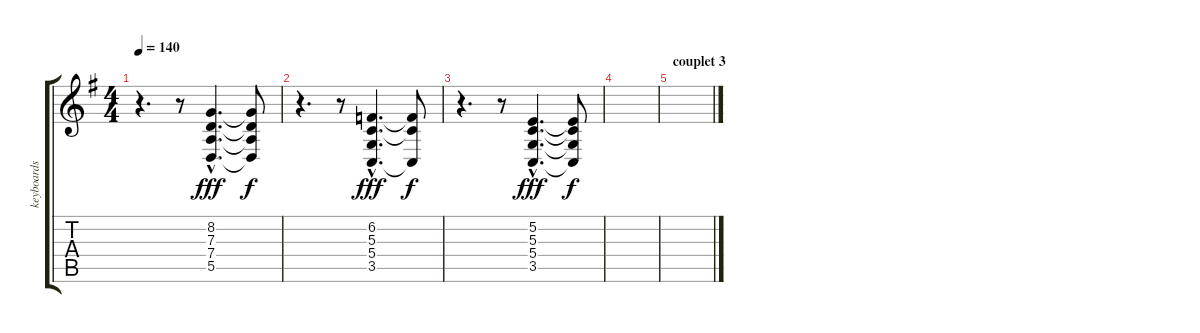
\track ("keyboards" "keyboards") {instrument pad1newage}
\staff {score tabs}
\tuning (E4 B3 G3 D3 A2 E2) {hide}
\ts (4 4)
\tempo 140
\clef g2
\ks g
r.4{d dy f instrument brasssection} r.8 (8.2{hac} 7.3{hac} 7.4{hac} 5.5{hac}).4{d dy fff} (8.2{t} 7.3{t} 7.4{t} 5.5{t}).8{dy f} |
r.4{d} r.8 (6.2{hac} 5.3{hac} 5.4{hac} 3.5{hac}).4{d dy fff} (6.2{t} 5.3{t} 3.5{t}).8{dy f} |
r.4{d} r.8 (5.2{hac} 5.3{hac} 5.4{hac} 3.5{hac}).4{d dy fff} (5.2{t} 5.3{t} 5.4{t} 3.5{t}).8{dy f} |
|
\section ("" "couplet 3")
